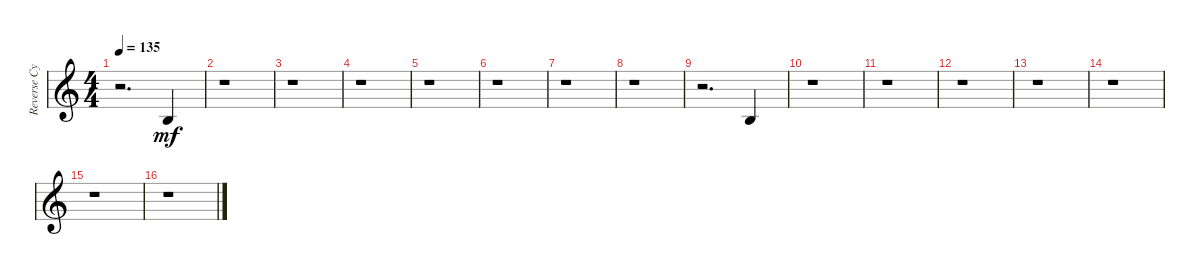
\track ("Reverse Cymbal" "Reverse Cy") {instrument reversecymbal}
\staff {score}
\tuning (E4 B3 G3 D3 A2 E2 B1) {hide}
\ts (4 4)
\tempo 135
\clef g2
\ks c
r.2{d dy mf instrument reversecymbal} 0.2.4 |
r.1 |
r.1 |
r.1 |
r.1 |
r.1 |
r.1 |
r.1 |
r.2{d} 0.2.4 |
r.1 |
r.1 |
r.1 |
r.1 |
r.1 |
r.1 |
r.1
